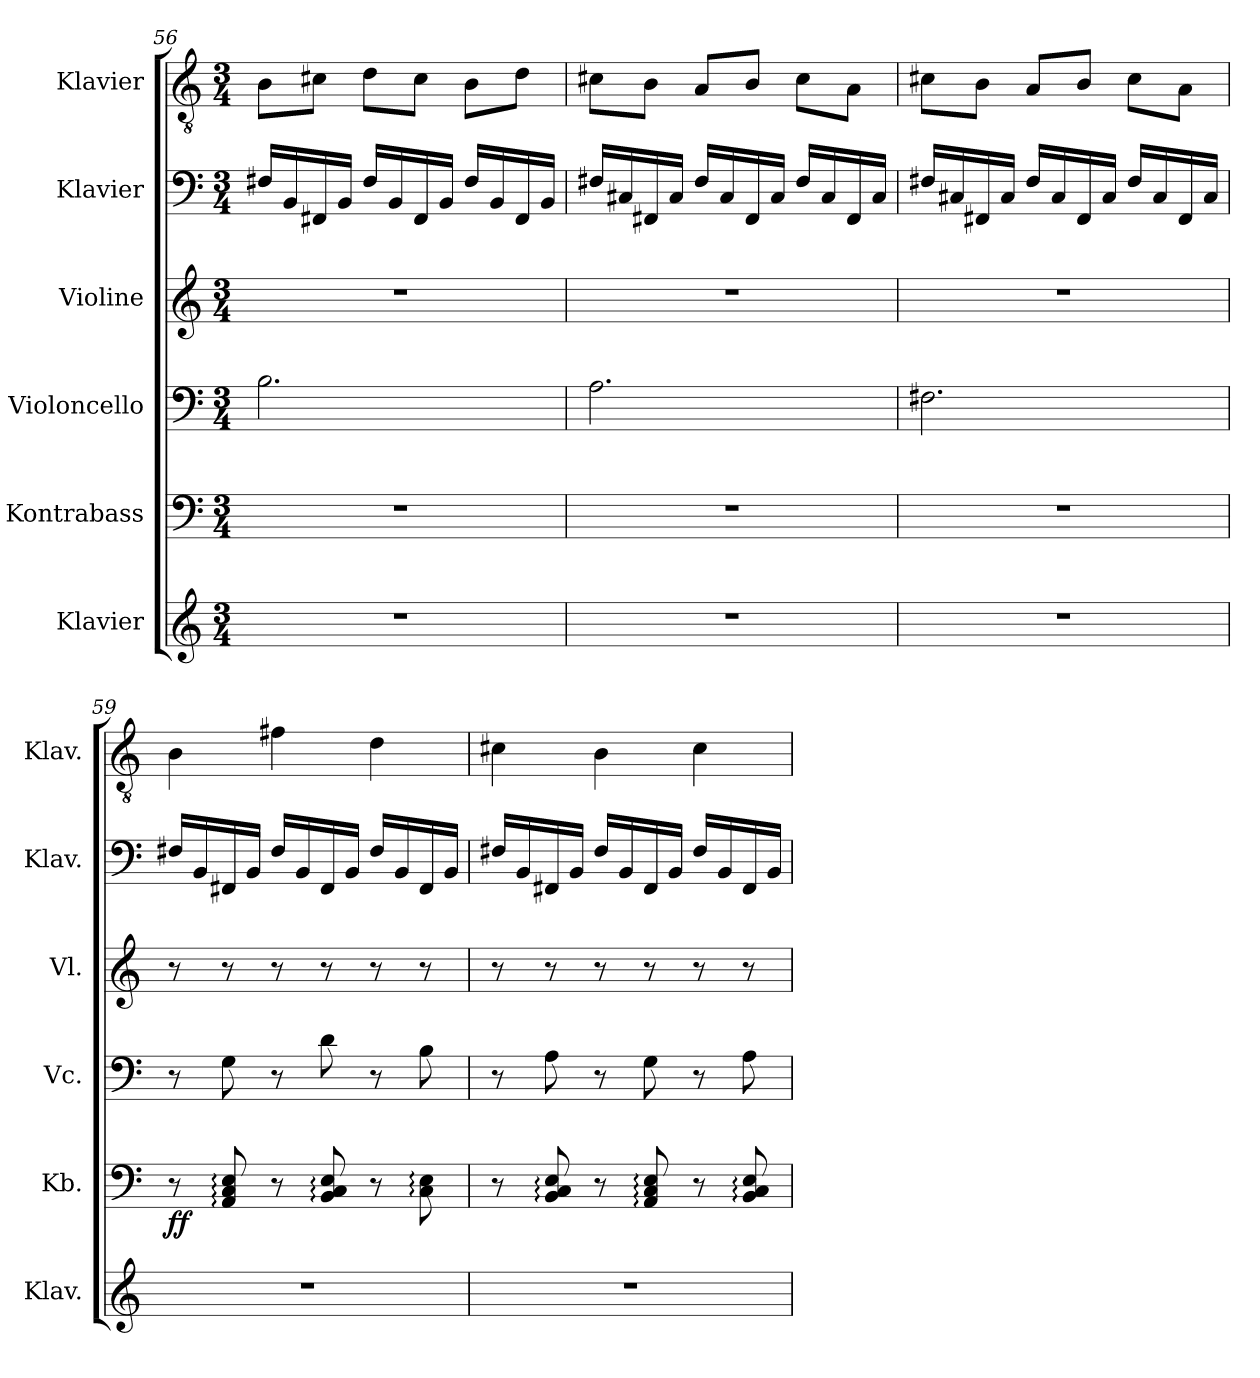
**kern	**kern	**dynam	**kern	**kern	**kern	**kern
*part6	*part5	*part5	*part4	*part3	*part2	*part1
*staff6	*staff5	*staff5	*staff4	*staff3	*staff2	*staff1
*I"Klavier	*I"Kontrabass	*	*I"Violoncello	*I"Violine	*I"Klavier	*I"Klavier
*I'Klav.	*I'Kb.	*	*I'Vc.	*I'Vl.	*I'Klav.	*I'Klav.
*clefG2	*clefF4	*	*clefF4	*clefG2	*clefF4	*clefGv2
*	*ITrd7c12	*	*	*	*	*
*k[]	*k[]	*	*k[]	*k[]	*k[]	*k[]
*M3/4	*M3/4	*	*M3/4	*M3/4	*M3/4	*M3/4
=56	=56	=56	=56	=56	=56	=56
2.r	2.r	.	2.B\	2.r	16F#X/LL	8B\L
.	.	.	.	.	16BB/	.
.	.	.	.	.	16FF#X/	8c#X\J
.	.	.	.	.	16BB/JJ	.
.	.	.	.	.	16F#/LL	8d\L
.	.	.	.	.	16BB/	.
.	.	.	.	.	16FF#/	8c#\J
.	.	.	.	.	16BB/JJ	.
.	.	.	.	.	16F#/LL	8B\L
.	.	.	.	.	16BB/	.
.	.	.	.	.	16FF#/	8d\J
.	.	.	.	.	16BB/JJ	.
!!LO:PB:g=z
=57	=57	=57	=57	=57	=57	=57
2.r	2.r	.	2.A\	2.r	16F#X/LL	8c#X\L
.	.	.	.	.	16C#X/	.
.	.	.	.	.	16FF#X/	8B\J
.	.	.	.	.	16C#/JJ	.
.	.	.	.	.	16F#/LL	8A/L
.	.	.	.	.	16C#/	.
.	.	.	.	.	16FF#/	8B/J
.	.	.	.	.	16C#/JJ	.
.	.	.	.	.	16F#/LL	8c#\L
.	.	.	.	.	16C#/	.
.	.	.	.	.	16FF#/	8A\J
.	.	.	.	.	16C#/JJ	.
=58	=58	=58	=58	=58	=58	=58
2.r	2.r	.	2.F#X\	2.r	16F#X/LL	8c#X\L
.	.	.	.	.	16C#X/	.
.	.	.	.	.	16FF#X/	8B\J
.	.	.	.	.	16C#/JJ	.
.	.	.	.	.	16F#/LL	8A/L
.	.	.	.	.	16C#/	.
.	.	.	.	.	16FF#/	8B/J
.	.	.	.	.	16C#/JJ	.
.	.	.	.	.	16F#/LL	8c#\L
.	.	.	.	.	16C#/	.
.	.	.	.	.	16FF#/	8A\J
.	.	.	.	.	16C#/JJ	.
=59	=59	=59	=59	=59	=59	=59
!	!	!LO:DY:b	!	!	!	!
2.r	8r	ff	8r	8r	16F#X/LL	4B\
.	.	.	.	.	16BB/	.
.	8AAA/: 8CC/: 8EE/:	.	8G\	8r	16FF#X/	.
.	.	.	.	.	16BB/JJ	.
.	8r	.	8r	8r	16F#/LL	4f#X\
.	.	.	.	.	16BB/	.
.	8BBB/: 8CC/: 8EE/:	.	8d\	8r	16FF#/	.
.	.	.	.	.	16BB/JJ	.
.	8r	.	8r	8r	16F#/LL	4d\
.	.	.	.	.	16BB/	.
.	8CC\: 8EE\:	.	8B\	8r	16FF#/	.
.	.	.	.	.	16BB/JJ	.
!!LO:LB:g=z
=60	=60	=60	=60	=60	=60	=60
2.r	8r	.	8r	8r	16F#X/LL	4c#X\
.	.	.	.	.	16BB/	.
.	8BBB/: 8CC/: 8EE/:	.	8A\	8r	16FF#X/	.
.	.	.	.	.	16BB/JJ	.
.	8r	.	8r	8r	16F#/LL	4B\
.	.	.	.	.	16BB/	.
.	8AAA/: 8CC/: 8EE/:	.	8G\	8r	16FF#/	.
.	.	.	.	.	16BB/JJ	.
.	8r	.	8r	8r	16F#/LL	4c#\
.	.	.	.	.	16BB/	.
.	8BBB/: 8CC/: 8EE/:	.	8A\	8r	16FF#/	.
.	.	.	.	.	16BB/JJ	.
=	=	=	=	=	=	=
*-	*-	*-	*-	*-	*-	*-
